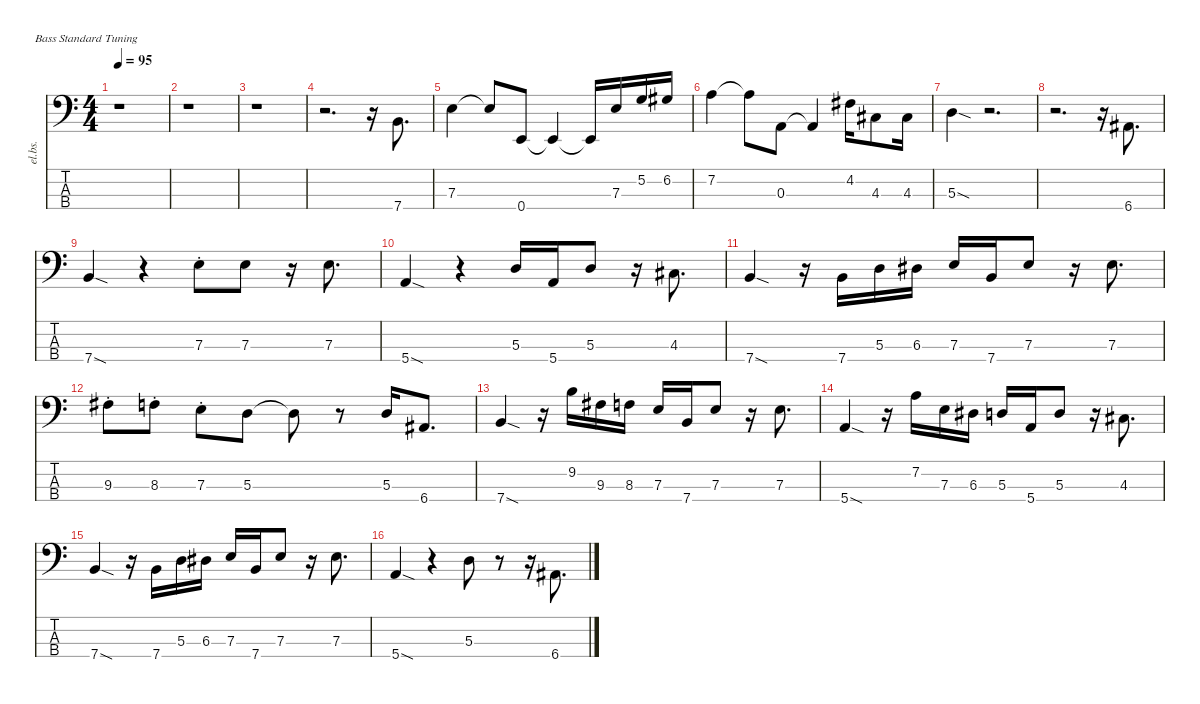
\defaultSystemsLayout 4
\hideDynamics
\bracketExtendMode nobrackets
\track ("Electric Bass" "el.bs.") {instrument electricbassfinger}
\staff {score tabs}
\tuning (G2 D2 A1 E1)
\ts (4 4)
\tempo 95
\clef f4
\ks c
r.1{dy mf beam Down} |
r.1{beam Down} |
r.1{beam Down} |
r.2{d beam Down} r.16{beam Down} 7.4.8{d beam Up} |
7.3.4{beam Down} 7.3{t}.8{beam Up} 0.4.8{beam Up} 0.4{t}.4{beam Up} 0.4{t}.16{beam Up} 7.3.16{beam Up} 5.2.16{beam Up} 6.2{acc #}.16{beam Up} |
7.2.4{beam Down} 7.2{t}.8{beam Down} 0.3.8{beam Down} 0.3{t}.4{beam Up} 4.2{acc #}.16{beam Down} 4.3{acc #}.8{beam Down} 4.3{acc #}.16{beam Down} |
5.3{sod}.4{beam Down} r.2{d beam Down} |
r.2{d beam Down} r.16{beam Down} 6.4{acc #}.8{d beam Up} |
7.4{sod}.4{beam Up} r.4{beam Down} 7.3{st}.8{beam Down} 7.3.8{beam Down} r.16{beam Down} 7.3.8{d beam Down} |
5.4{sod}.4{beam Up} r.4{beam Down} 5.3.16{beam Up} 5.4.16{beam Up} 5.3.8{beam Up} r.16{beam Down} 4.3{acc #}.8{d beam Up} |
7.4{sod}.4{beam Up} r.16{beam Down} 7.4.16{beam Up} 5.3.16{beam Up} 6.3{acc #}.16{beam Up} 7.3.16{beam Up} 7.4.16{beam Up} 7.3.8{beam Up} r.16{beam Down} 7.3.8{d beam Down} |
9.3{st acc #}.8{beam Down} 8.3{st}.8{beam Down} 7.3{st}.8{beam Down} 5.3.8{beam Down} 5.3{t}.8{beam Down} r.8{beam Down} 5.3.16{beam Up} 6.4{acc #}.8{d beam Up} |
7.4{sod}.4{beam Up} r.16{beam Down} 9.2.16{beam Down} 9.3{acc #}.16{beam Down} 8.3.16{beam Down} 7.3.16{beam Up} 7.4.16{beam Up} 7.3.8{beam Up} r.16{beam Down} 7.3.8{d beam Down} |
5.4{sod}.4{beam Up} r.16{beam Down} 7.2.16{beam Down} 7.3.16{beam Down} 6.3{acc #}.16{beam Down} 5.3.16{beam Up} 5.4.16{beam Up} 5.3.8{beam Up} r.16{beam Down} 4.3{acc #}.8{d beam Up} |
7.4{sod}.4{beam Up} r.16{beam Down} 7.4.16{beam Up} 5.3.16{beam Up} 6.3{acc #}.16{beam Up} 7.3.16{beam Up} 7.4.16{beam Up} 7.3.8{beam Up} r.16{beam Down} 7.3.8{d beam Down} |
5.4{sod}.4{beam Up} r.4{beam Down} 5.3.8{beam Down} r.8{beam Down} r.16{beam Down} 6.4{acc #}.8{d beam Up}
